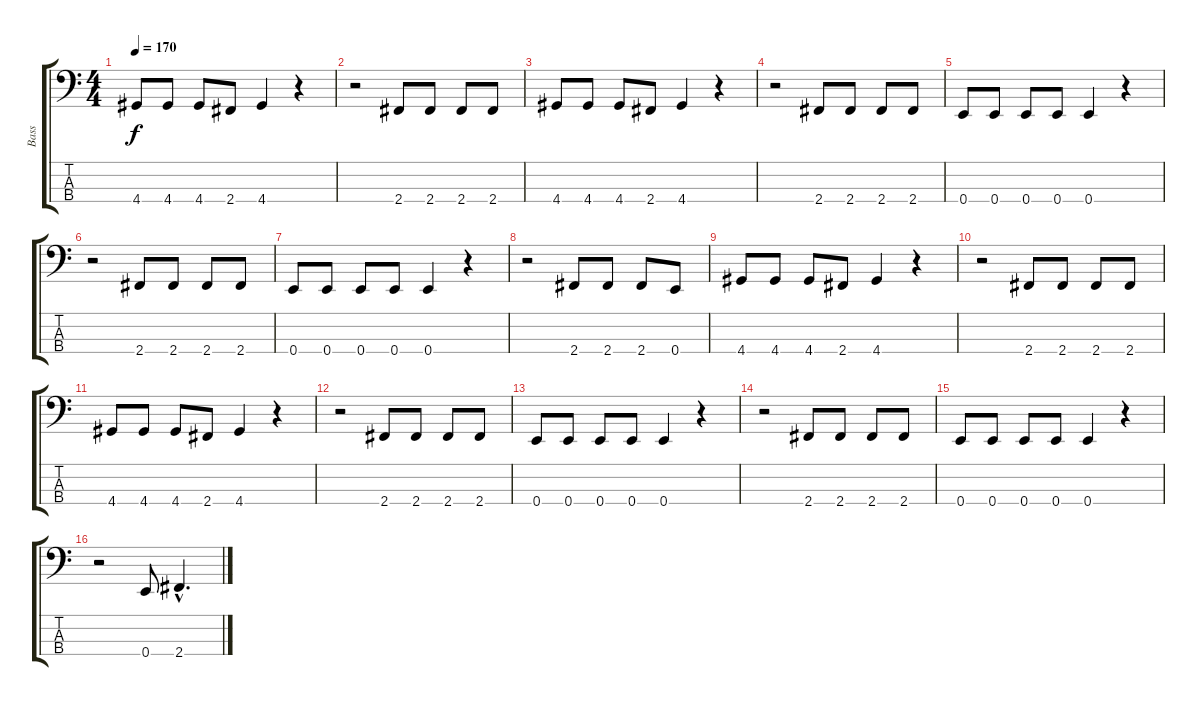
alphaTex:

\track ("Bass" "Bass") {instrument electricbasspick}
\staff {score tabs}
\tuning (G2 D2 A1 E1) {hide}
\ts (4 4)
\tempo 170
\clef f4
\ks c
4.4.8{dy f} 4.4.8 4.4.8 2.4.8 4.4.4 r.4 |
r.2 2.4.8 2.4.8 2.4.8 2.4.8 |
4.4.8 4.4.8 4.4.8 2.4.8 4.4.4 r.4 |
r.2 2.4.8 2.4.8 2.4.8 2.4.8 |
0.4.8 0.4.8 0.4.8 0.4.8 0.4.4 r.4 |
r.2 2.4.8 2.4.8 2.4.8 2.4.8 |
0.4.8 0.4.8 0.4.8 0.4.8 0.4.4 r.4 |
r.2 2.4.8 2.4.8 2.4.8 0.4.8 |
4.4.8 4.4.8 4.4.8 2.4.8 4.4.4 r.4 |
r.2 2.4.8 2.4.8 2.4.8 2.4.8 |
4.4.8 4.4.8 4.4.8 2.4.8 4.4.4 r.4 |
r.2 2.4.8 2.4.8 2.4.8 2.4.8 |
0.4.8 0.4.8 0.4.8 0.4.8 0.4.4 r.4 |
r.2 2.4.8 2.4.8 2.4.8 2.4.8 |
0.4.8 0.4.8 0.4.8 0.4.8 0.4.4 r.4 |
r.2 0.4.8 2.4{hac}.4{d}
